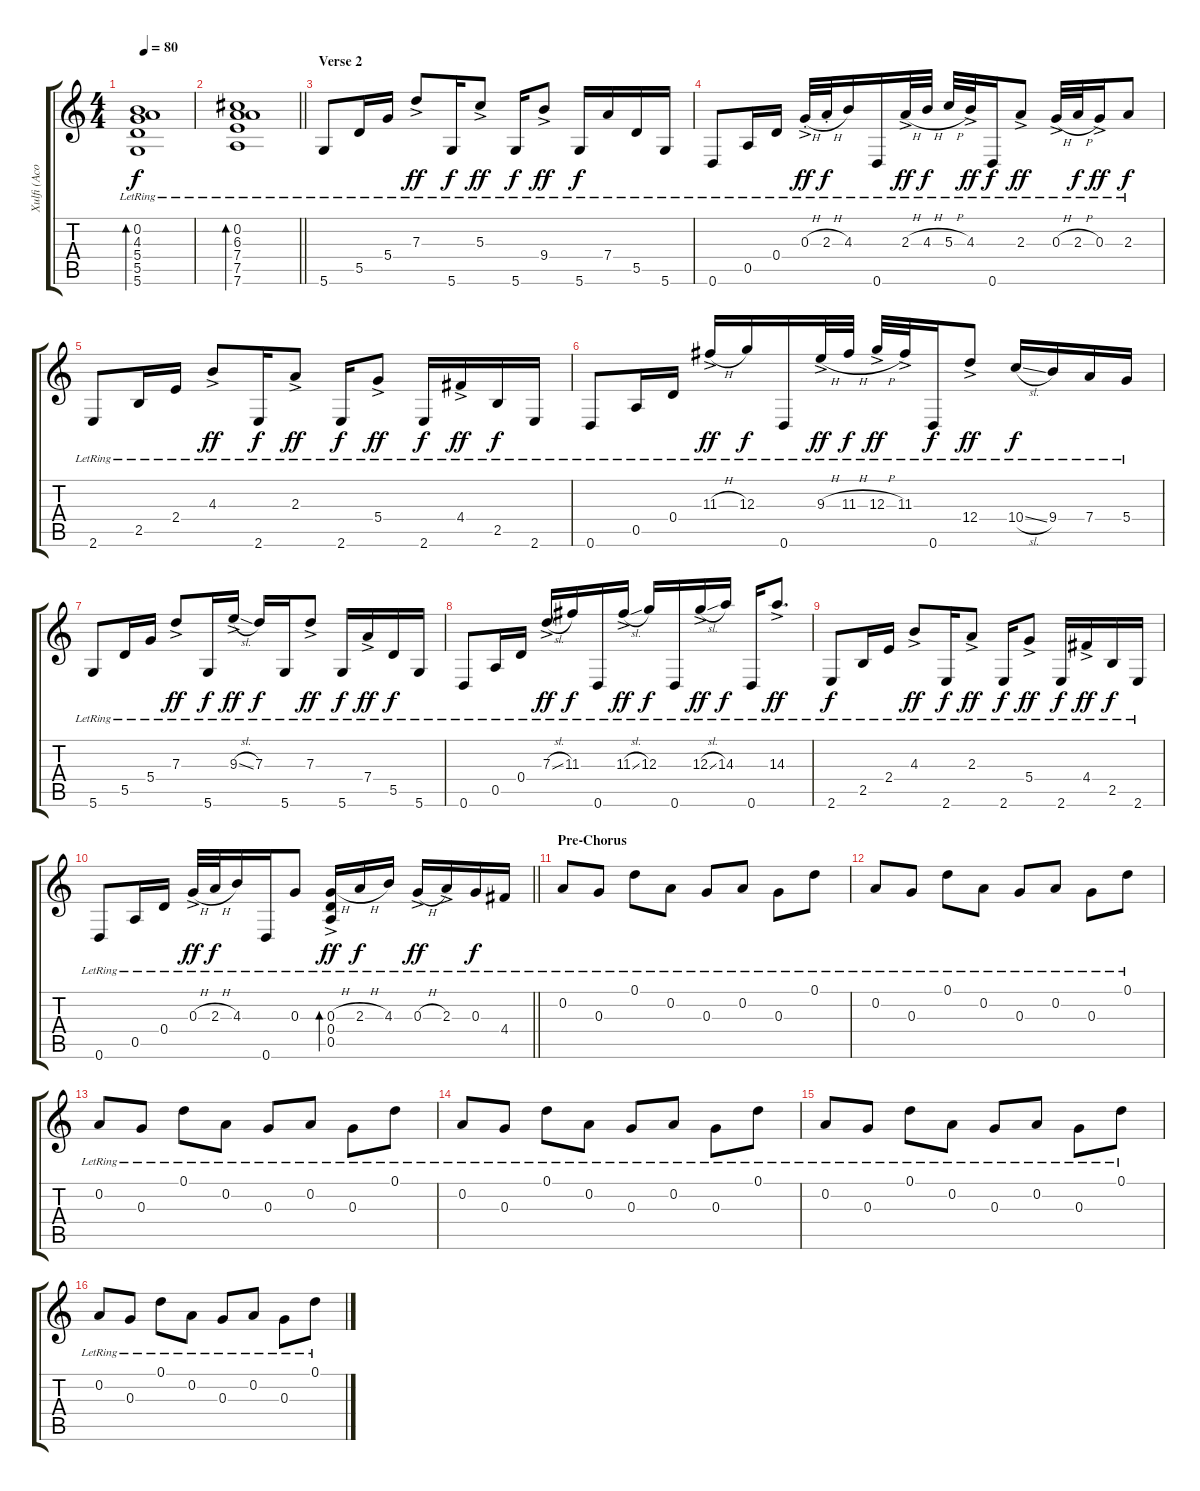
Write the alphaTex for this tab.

\track ("Xulfi (Acoustic Left)" "Xulfi (Aco") {instrument acousticguitarsteel}
\staff {score tabs}
\tuning (D4 A3 G3 D3 A2 D2) {hide}
\ts (4 4)
\tempo 80
\clef g2
\ks c
(0.2{lr} 4.3{lr} 5.4{lr} 5.5{lr} 5.6{lr}).1{bd 30 dy f} |
\barLineRight lightlight
(0.2{lr} 6.3{lr} 7.4{lr} 7.5{lr} 7.6{lr}).1{bd 30} |
\section ("" "Verse 2")
5.6{lr}.8 5.5{lr}.16 5.4{lr}.16 7.3{ac lr}.8{dy ff} 5.6{lr}.16{dy f} 5.3{ac lr}.8{dy ff} 5.6{lr}.16{dy f} 9.4{ac lr}.8{dy ff} 5.6{lr}.16{dy f} 7.4{lr}.16 5.5{lr}.16 5.6{lr}.16 |
0.6{lr}.8 0.5{lr}.16 0.4{lr}.16 0.3{h ac st lr}.32{dy ff} 2.3{h st lr}.32{dy f} 4.3{lr}.16 0.6{lr}.16 2.3{h ac lr}.32{dy ff} 4.3{h lr}.32{dy f} 5.3{h lr}.32 4.3{ac lr}.32{dy ff} 0.6{lr}.16{dy f} 2.3{ac lr}.8{dy ff} 0.3{h ac lr}.32 2.3{h lr}.32{dy f} 0.3{ac lr}.16{dy ff} 2.3{lr}.8{dy f} |
2.6{lr}.8 2.5{lr}.16 2.4{lr}.16 4.3{ac lr}.8{dy ff} 2.6{lr}.16{dy f} 2.3{ac lr}.8{dy ff} 2.6{lr}.16{dy f} 5.4{ac lr}.8{dy ff} 2.6{lr}.16{dy f} 4.4{ac lr}.16{dy ff} 2.5{lr}.16{dy f} 2.6{lr}.16 |
0.6{lr}.8 0.5{lr}.16 0.4{lr}.16 11.3{h ac lr}.16{dy ff} 12.3{lr}.16{dy f} 0.6{lr}.16 9.3{h ac lr}.32{dy ff} 11.3{h lr}.32{dy f} 12.3{h ac lr}.32{dy ff} 11.3{ac lr}.32 0.6{lr}.16{dy f} 12.4{ac lr}.8{dy ff} 10.4{sl lr}.16{dy f} 9.4{lr}.16 7.4{lr}.16 5.4{lr}.16 |
5.6{lr}.8 5.5{lr}.16 5.4{lr}.16 7.3{ac lr}.8{dy ff} 5.6{lr}.16{dy f} 9.3{sl ac lr}.16{dy ff} 7.3{lr}.16{dy f} 5.6{lr}.16 7.3{ac lr}.8{dy ff} 5.6{lr}.16{dy f} 7.4{ac lr}.16{dy ff} 5.5{lr}.16{dy f} 5.6{lr}.16 |
0.6{lr}.8 0.5{lr}.16 0.4{lr}.16 7.3{sl ac lr}.16{dy ff} 11.3{lr}.16{dy f} 0.6{lr}.16 11.3{sl ac lr}.16{dy ff} 12.3{lr}.16{dy f} 0.6{lr}.16 12.3{sl ac lr}.16{dy ff} 14.3{lr}.16{dy f} 0.6{lr}.16 14.3{ac lr}.8{d dy ff} |
2.6{lr}.8{dy f} 2.5{lr}.16 2.4{lr}.16 4.3{ac lr}.8{dy ff} 2.6{lr}.16{dy f} 2.3{ac lr}.8{dy ff} 2.6{lr}.16{dy f} 5.4{ac lr}.8{dy ff} 2.6{lr}.16{dy f} 4.4{ac lr}.16{dy ff} 2.5{lr}.16{dy f} 2.6{lr}.16 |
\barLineRight lightlight
0.6{lr}.8 0.5{lr}.16 0.4{lr}.16 0.3{h ac lr}.32{dy ff} 2.3{h lr}.32{dy f} 4.3{lr}.16 0.6{lr}.16 0.3{lr}.8 (0.3{h ac lr} 0.4{lr} 0.5{lr}).16{bd 120 dy ff} 2.3{h lr}.16{dy f} 4.3{lr}.16 0.3{h ac lr}.16{dy ff} 2.3{ac lr}.16 0.3{lr}.16{dy f} 4.4{lr}.16 |
\section ("" "Pre-Chorus")
0.2{lr}.8 0.3{lr}.8 0.1{lr}.8 0.2{lr}.8 0.3{lr}.8 0.2{lr}.8 0.3{lr}.8 0.1{lr}.8 |
0.2{lr}.8 0.3{lr}.8 0.1{lr}.8 0.2{lr}.8 0.3{lr}.8 0.2{lr}.8 0.3{lr}.8 0.1{lr}.8 |
0.2{lr}.8 0.3{lr}.8 0.1{lr}.8 0.2{lr}.8 0.3{lr}.8 0.2{lr}.8 0.3{lr}.8 0.1{lr}.8 |
0.2{lr}.8 0.3{lr}.8 0.1{lr}.8 0.2{lr}.8 0.3{lr}.8 0.2{lr}.8 0.3{lr}.8 0.1{lr}.8 |
0.2{lr}.8 0.3{lr}.8 0.1{lr}.8 0.2{lr}.8 0.3{lr}.8 0.2{lr}.8 0.3{lr}.8 0.1{lr}.8 |
0.2{lr}.8 0.3{lr}.8 0.1{lr}.8 0.2{lr}.8 0.3{lr}.8 0.2{lr}.8 0.3{lr}.8 0.1{lr}.8
